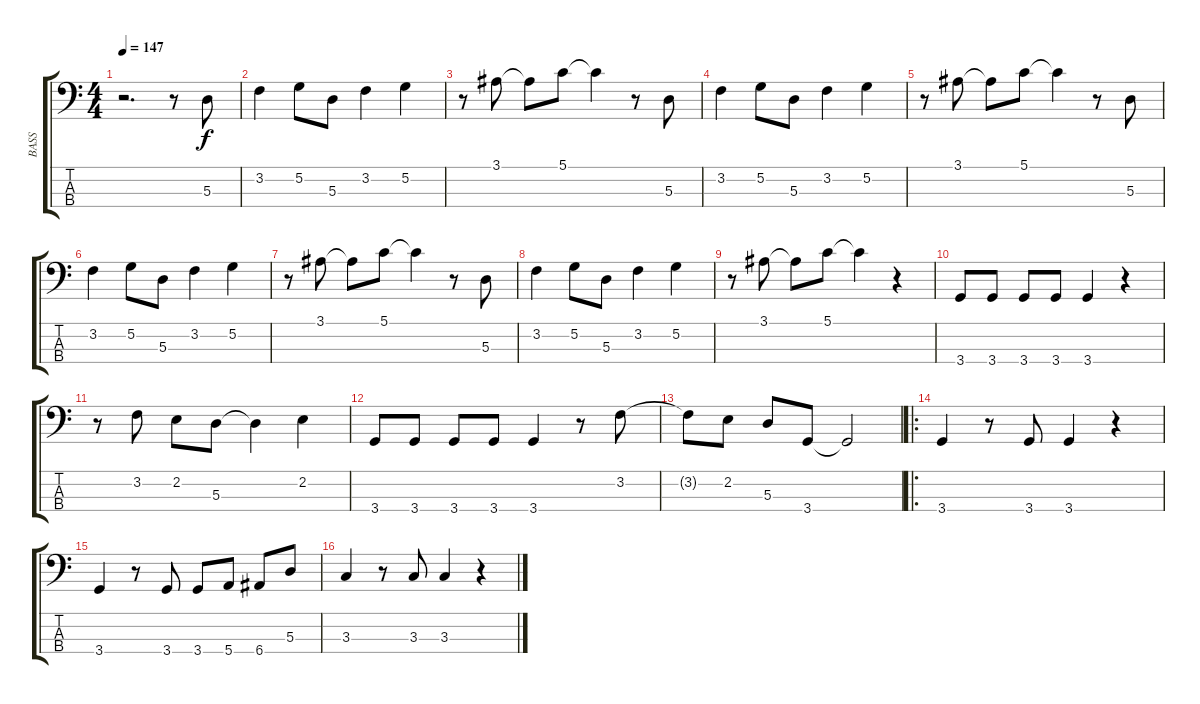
\track ("BASS" "BASS") {instrument electricbassfinger}
\staff {score tabs}
\tuning (G2 D2 A1 E1) {hide}
\ts (4 4)
\tempo 147
\clef f4
\ks c
r.2{d dy f instrument electricbassfinger} r.8 5.3.8 |
3.2.4 5.2.8 5.3.8 3.2.4 5.2.4 |
r.8 3.1.8 3.1{t}.8 5.1.8 5.1{t}.4 r.8 5.3.8 |
3.2.4 5.2.8 5.3.8 3.2.4 5.2.4 |
r.8 3.1.8 3.1{t}.8 5.1.8 5.1{t}.4 r.8 5.3.8 |
3.2.4 5.2.8 5.3.8 3.2.4 5.2.4 |
r.8 3.1.8 3.1{t}.8 5.1.8 5.1{t}.4 r.8 5.3.8 |
3.2.4 5.2.8 5.3.8 3.2.4 5.2.4 |
r.8 3.1.8 3.1{t}.8 5.1.8 5.1{t}.4 r.4 |
3.4.8 3.4.8 3.4.8 3.4.8 3.4.4 r.4 |
r.8 3.2.8 2.2.8 5.3.8 5.3{t}.4 2.2.4 |
3.4.8 3.4.8 3.4.8 3.4.8 3.4.4 r.8 3.2.8 |
3.2{t}.8 2.2.8 5.3.8 3.4.8 3.4{t}.2 |
\ro
3.4.4 r.8 3.4.8 3.4.4 r.4 |
3.4.4 r.8 3.4.8 3.4.8 5.4.8 6.4.8 5.3.8 |
3.3.4 r.8 3.3.8 3.3.4 r.4
